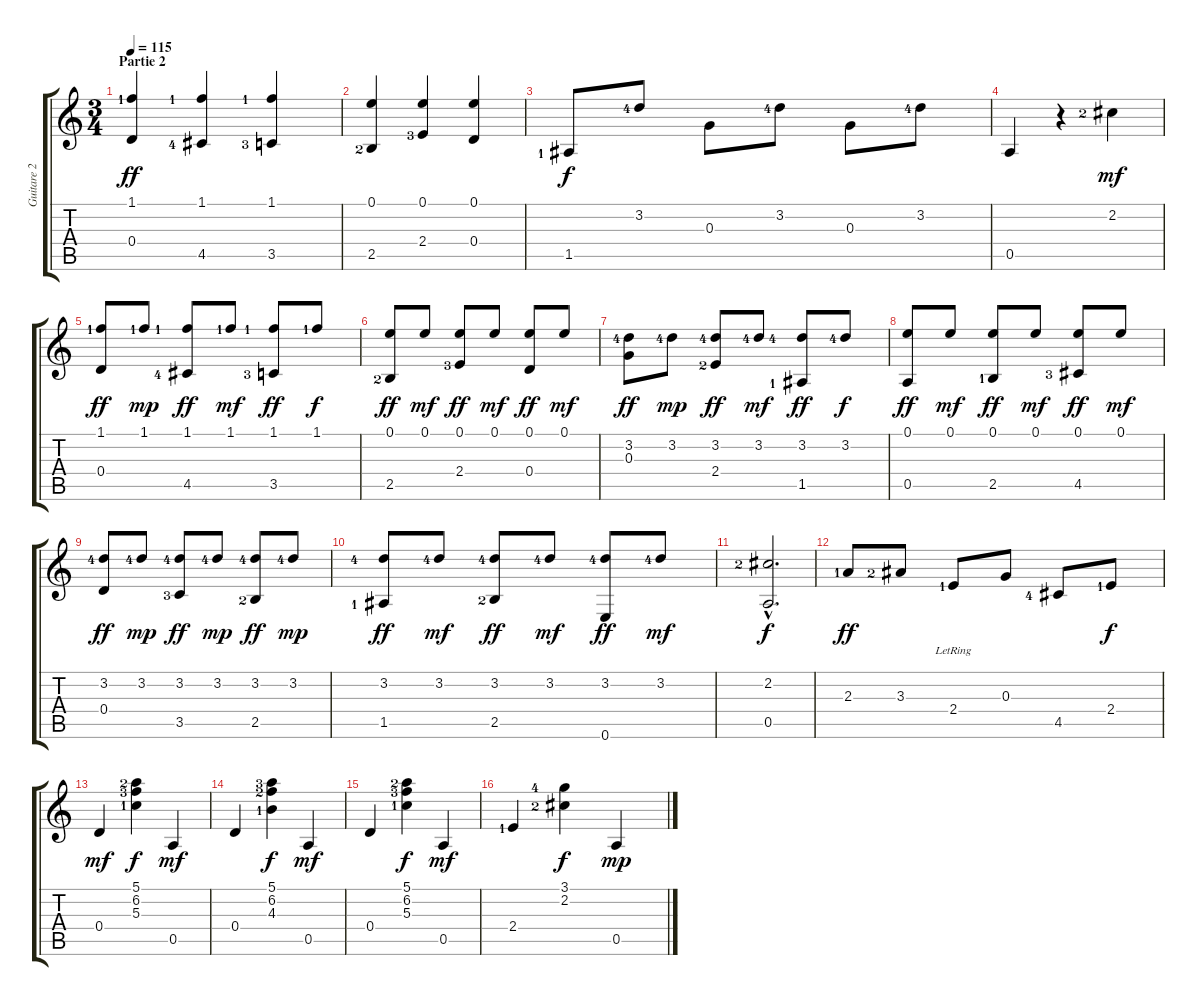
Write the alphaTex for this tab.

\track ("Guitare 2" "Guitare 2") {instrument acousticguitarnylon}
\staff {score tabs}
\tuning (E4 B3 G3 D3 A2 E2) {hide}
\ts (3 4)
\section ("" "Partie 2")
\tempo 115
\clef g2
\ks c
(1.1{lf 2} 0.4).4{dy ff} (1.1{lf 2} 4.5{lf 5}).4 (1.1{lf 2} 3.5{lf 4}).4 |
(0.1 2.5{lf 3}).4 (0.1 2.4{lf 4}).4 (0.1 0.4).4 |
1.5{lf 2}.8{dy f} 3.2{lf 5}.8 0.3.8 3.2{lf 5}.8 0.3.8 3.2{lf 5}.8 |
0.5.4 r.4 2.2{lf 3}.4{dy mf} |
(1.1{lf 2} 0.4).8{dy ff} 1.1{lf 2}.8{dy mp} (1.1{lf 2} 4.5{lf 5}).8{dy ff} 1.1{lf 2}.8{dy mf} (1.1{lf 2} 3.5{lf 4}).8{dy ff} 1.1{lf 2}.8{dy f} |
(0.1 2.5{lf 3}).8{dy ff} 0.1.8{dy mf} (0.1 2.4{lf 4}).8{dy ff} 0.1.8{dy mf} (0.1 0.4).8{dy ff} 0.1.8{dy mf} |
(3.2{lf 5} 0.3).8{dy ff} 3.2{lf 5}.8{dy mp} (3.2{lf 5} 2.4{lf 3}).8{dy ff} 3.2{lf 5}.8{dy mf} (3.2{lf 5} 1.5{lf 2}).8{dy ff} 3.2{lf 5}.8{dy f} |
(0.1 0.5).8{dy ff} 0.1.8{dy mf} (0.1 2.5{lf 2}).8{dy ff} 0.1.8{dy mf} (0.1 4.5{lf 4}).8{dy ff} 0.1.8{dy mf} |
(3.2{lf 5} 0.4).8{dy ff} 3.2{lf 5}.8{dy mp} (3.2{lf 5} 3.5{lf 4}).8{dy ff} 3.2{lf 5}.8{dy mp} (3.2{lf 5} 2.5{lf 3}).8{dy ff} 3.2{lf 5}.8{dy mp} |
(3.2{lf 5} 1.5{lf 2}).8{dy ff} 3.2{lf 5}.8{dy mf} (3.2{lf 5} 2.5{lf 3}).8{dy ff} 3.2{lf 5}.8{dy mf} (3.2{lf 5} 0.6).8{dy ff} 3.2{lf 5}.8{dy mf} |
(2.2{hac lf 3} 0.5{hac}).2{d dy f} |
2.3{lf 2}.8{dy ff} 3.3{lf 3}.8 2.4{lr lf 2}.8 0.3.8 4.5{lf 5}.8 2.4{lf 2}.8{dy f} |
0.4.4{dy mf} (5.1{lf 3} 6.2{lf 4} 5.3{lf 2}).4{dy f} 0.5.4{dy mf} |
0.4.4 (5.1{lf 4} 6.2{lf 3} 4.3{lf 2}).4{dy f} 0.5.4{dy mf} |
0.4.4 (5.1{lf 3} 6.2{lf 4} 5.3{lf 2}).4{dy f} 0.5.4{dy mf} |
2.4{lf 2}.4 (3.1{lf 5} 2.2{lf 3}).4{dy f} 0.5.4{dy mp}
